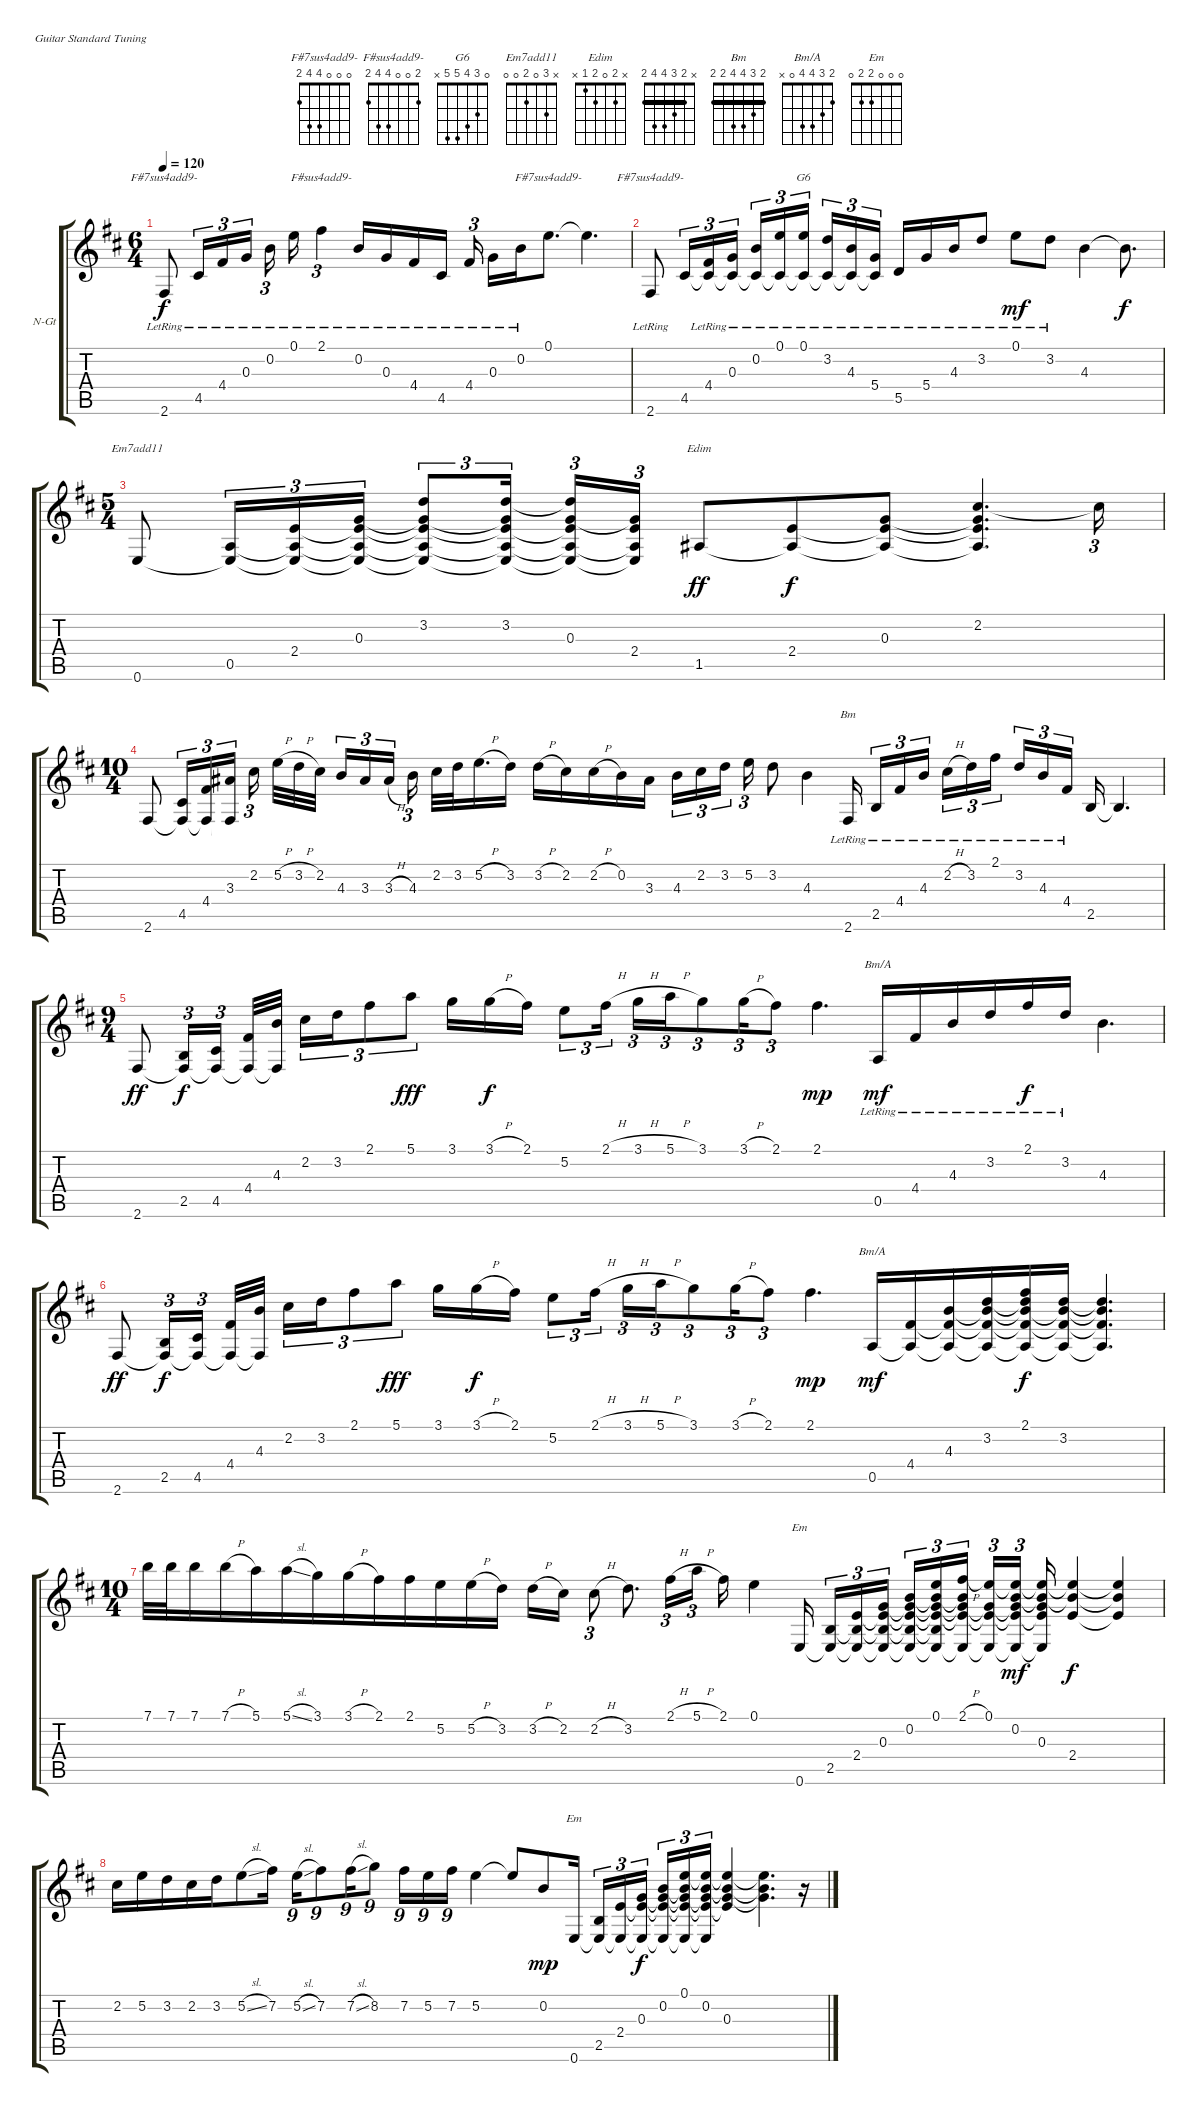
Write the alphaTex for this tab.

\bracketExtendMode groupsimilarinstruments
\firstSystemTrackNameOrientation horizontal
\otherSystemsTrackNameOrientation horizontal
\track ("Armik" "N-Gt") {instrument acousticguitarnylon}
\staff {score tabs}
\tuning (E4 B3 G3 D3 A2 E2)
\chord ("F#7sus4add9-" 0 0 0 4 4 2)
\chord ("F#sus4add9-" 2 0 0 4 4 2)
\chord ("G6" 0 3 4 5 5 x)
\chord ("Em7add11" x 3 0 2 0 0)
\chord ("Edim" x 2 0 2 1 x)
\chord ("" x 2 3 4 4 2) {barre 2}
\chord ("Bm" 2 3 4 4 2 2) {barre (2 2)}
\chord ("Bm/A" 2 3 4 4 0 x)
\chord ("Em" 0 0 0 2 2 0)
\ts (6 4)
\beaming (8 6 6)
\tempo 120
\clef g2
\ks bminor
2.6{lr}.8{ch "F#7sus4add9-" dy f instrument acousticguitarnylon} 4.5{lr}.16{tu (3 2)} 4.4{lr}.16{tu (3 2)} 0.3{lr}.16{tu (3 2)} 0.2{lr}.16{tu (3 2)} 0.1{lr}.16 2.1{lr}.4{tu (3 2) ch "F#sus4add9-"} 0.2{lr}.16 0.3{lr}.16 4.4{lr}.16 4.5{lr}.16 4.4{lr}.16{tu (3 2)} 0.3{lr}.16 0.2{lr}.16 0.1.8{d ch "F#7sus4add9-"} 0.1{t}.4{d} |
2.6{lr}.8{ch "F#7sus4add9-"} 4.5.16{tu (3 2)} (4.4{lr} 4.5{t}).16{tu (3 2)} (0.3{lr} 4.5{t}).16{tu (3 2)} (0.2{lr} 4.5{t}).16{tu (3 2)} (0.1{lr} 4.5{t}).16{tu (3 2)} (0.1{lr} 4.5{t}).16{tu (3 2) ch "G6"} (3.2{lr} 4.5{t}).16{tu (3 2)} (4.3{lr} 4.5{t}).16{tu (3 2)} (5.4{lr} 4.5{t}).16{tu (3 2)} 5.5{lr}.16 5.4{lr}.16 4.3{lr}.16 3.2{lr}.8 0.1{lr}.8{dy mf} 3.2{lr}.8 4.3.4 4.3{t}.8{d dy f} |
\ts (5 4)
\beaming (8 6 4)
0.6.8{ch "Em7add11"} (0.5 0.6{t}).16{tu (3 2)} (2.4 0.5{t} 0.6{t}).16{tu (3 2)} (0.3 2.4{t} 0.5{t} 0.6{t}).16{tu (3 2)} (3.2 0.3{t} 2.4{t} 0.5{t} 0.6{t}).8{tu (3 2)} (3.2 0.3{t} 2.4{t} 0.5{t} 0.6{t}).16{tu (3 2)} (3.2{t} 0.3 2.4{t} 0.5{t} 0.6{t}).16{tu (3 2)} (0.3{t} 2.4 0.5{t} 0.6{t}).16{tu (3 2)} 1.5.8{ch "Edim" dy ff} (2.4 1.5{t}).8{dy f} (0.3 2.4{t} 1.5{t}).8 (2.2 0.3{t} 2.4{t} 1.5{t}).4{d} 2.2{t}.16{tu (3 2)} |
\ts (10 4)
\beaming (8 6 6 6 2)
2.6.8{ch ""} (4.5 2.6{t}).16{tu (3 2)} (4.4 2.6{t}).16{tu (3 2)} (3.3 2.6{t}).16{tu (3 2)} 2.2.16{tu (3 2)} 5.2{h}.32 3.2{h}.32 2.2.32 4.3.16{tu (3 2)} 3.3.16{tu (3 2)} 3.3{h}.16{tu (3 2)} 4.3.16{tu (3 2)} 2.2.32 3.2.32 5.2{h}.16{d} 3.2.16 3.2{h}.16 2.2.16 2.2{h}.16 0.2.16 3.3.16 4.3.16{tu (3 2)} 2.2.16{tu (3 2)} 3.2.16{tu (3 2)} 5.2.16{tu (3 2)} 3.2.8 4.3.4 2.6{lr}.16{ch "Bm"} 2.5{lr}.16{tu (3 2)} 4.4{lr}.16{tu (3 2)} 4.3{lr}.16{tu (3 2)} 2.2{h lr}.16{tu (3 2)} 3.2{lr}.16{tu (3 2)} 2.1{lr}.16{tu (3 2)} 3.2{lr}.16{tu (3 2)} 4.3{lr}.16{tu (3 2)} 4.4{lr}.16{tu (3 2)} 2.5.16 2.5{t}.4{d} |
\ts (9 4)
\beaming (8 6 6 6)
2.6.8{dy ff} (2.5 2.6{t}).16{tu (3 2) dy f} (4.5 2.6{t}).16{tu (3 2)} (4.4 2.6{t}).32 (4.3 2.6{t}).32 2.2.16{tu (3 2)} 3.2.16{tu (3 2)} 2.1.8{tu (3 2)} 5.1.8{tu (3 2) dy fff} 3.1.16 3.1{h}.16{dy f} 2.1.16 5.2.8{tu (3 2)} 2.1{h}.16{tu (3 2)} 3.1{h}.16{tu (3 2)} 5.1{h}.16{tu (3 2)} 3.1.8{tu (3 2)} 3.1{h}.16{tu (3 2)} 2.1.8{tu (3 2)} 2.1.4{d dy mp} 0.5{lr}.16{ch "Bm/A" dy mf} 4.4{lr}.16 4.3{lr}.16 3.2{lr}.16 2.1{lr}.16{dy f} 3.2{lr}.16 4.3.4{d} |
2.6.8{dy ff} (2.5 2.6{t}).16{tu (3 2) dy f} (4.5 2.6{t}).16{tu (3 2)} (4.4 2.6{t}).32 (4.3 2.6{t}).32 2.2.16{tu (3 2)} 3.2.16{tu (3 2)} 2.1.8{tu (3 2)} 5.1.8{tu (3 2) dy fff} 3.1.16 3.1{h}.16{dy f} 2.1.16 5.2.8{tu (3 2)} 2.1{h}.16{tu (3 2)} 3.1{h}.16{tu (3 2)} 5.1{h}.16{tu (3 2)} 3.1.8{tu (3 2)} 3.1{h}.16{tu (3 2)} 2.1.8{tu (3 2)} 2.1.4{d dy mp} 0.5.16{ch "Bm/A" dy mf} (4.4 0.5{t}).16 (4.3 4.4{t} 0.5{t}).16 (3.2 4.4{t} 0.5{t} 4.3{t}).16 (2.1 3.2{t} 4.4{t} 0.5{t} 4.3{t}).16{dy f} (3.2 4.4{t} 0.5{t} 4.3{t}).16 (3.2{t} 4.3{t} 4.4{t} 0.5{t}).4{d} |
\ts (10 4)
\beaming (8 6 6 6 2)
7.1.32 7.1.32 7.1.16 7.1{h}.16 5.1.16 5.1{sl}.16 3.1.16 3.1{h}.16 2.1.16 2.1.16 5.2.16 5.2{h}.16 3.2.16 3.2{h}.16 2.2.16 2.2{h}.8{tu (3 2)} 3.2.8{d} 2.1{h}.16{tu (3 2)} 5.1{h}.16{tu (3 2)} 2.1.16 0.1.4 0.6.16{ch "Em"} (2.5 0.6{t}).16{tu (3 2)} (2.4 2.5{t} 0.6{t}).16{tu (3 2)} (0.3 2.5{t} 2.4{t} 0.6{t}).16{tu (3 2)} (0.2 2.5{t} 0.3{t} 2.4{t} 0.6{t}).16{tu (3 2)} (0.1 2.5{t} 0.2{t} 0.3{t} 2.4{t} 0.6{t}).16{tu (3 2)} (2.1{h} 0.2{t} 0.3{t} 2.4{t} 0.6{t}).16{tu (3 2)} (0.1 0.3{t} 2.4{t} 0.6{t}).16{tu (3 2)} (0.2 0.3{t} 2.4{t} 0.6{t} 0.1{t}).16{tu (3 2) dy mf} (0.3 2.4{t} 0.6{t} 0.1{t} 0.2{t}).16 (0.1{t} 0.2{t} 2.4).4{dy f} (0.1{t} 0.2{t} 2.4{t}).4 |
2.2.16 5.2.16 3.2.16 2.2.16 3.2.16 5.2{sl}.8 7.2.16 5.2{sl}.16{tu (9 8)} 7.2.8{tu (9 8)} 7.2{sl}.16{tu (9 8)} 8.2.8{tu (9 8)} 7.2.16{tu (9 8)} 5.2.16{tu (9 8)} 7.2.16{tu (9 8)} 5.2.4 5.2{t}.8 0.2.8{dy mp} 0.6.16{ch "Em"} (2.5 0.6{t}).16{tu (3 2)} (2.4 0.6{t}).16{tu (3 2)} (0.3 2.4{t} 0.6{t}).16{tu (3 2) dy f} (0.2 0.3{t} 2.4{t} 0.6{t}).16{tu (3 2)} (0.1 0.2{t} 0.3{t} 2.4{t} 0.6{t}).16{tu (3 2)} (0.2 0.3{t} 2.4{t} 0.6{t} 0.1{t}).16{tu (3 2)} (0.1{t} 0.2{t} 0.3 2.4{t}).4 (0.1{t} 0.2{t} 0.3{t}).4{d} r.16
